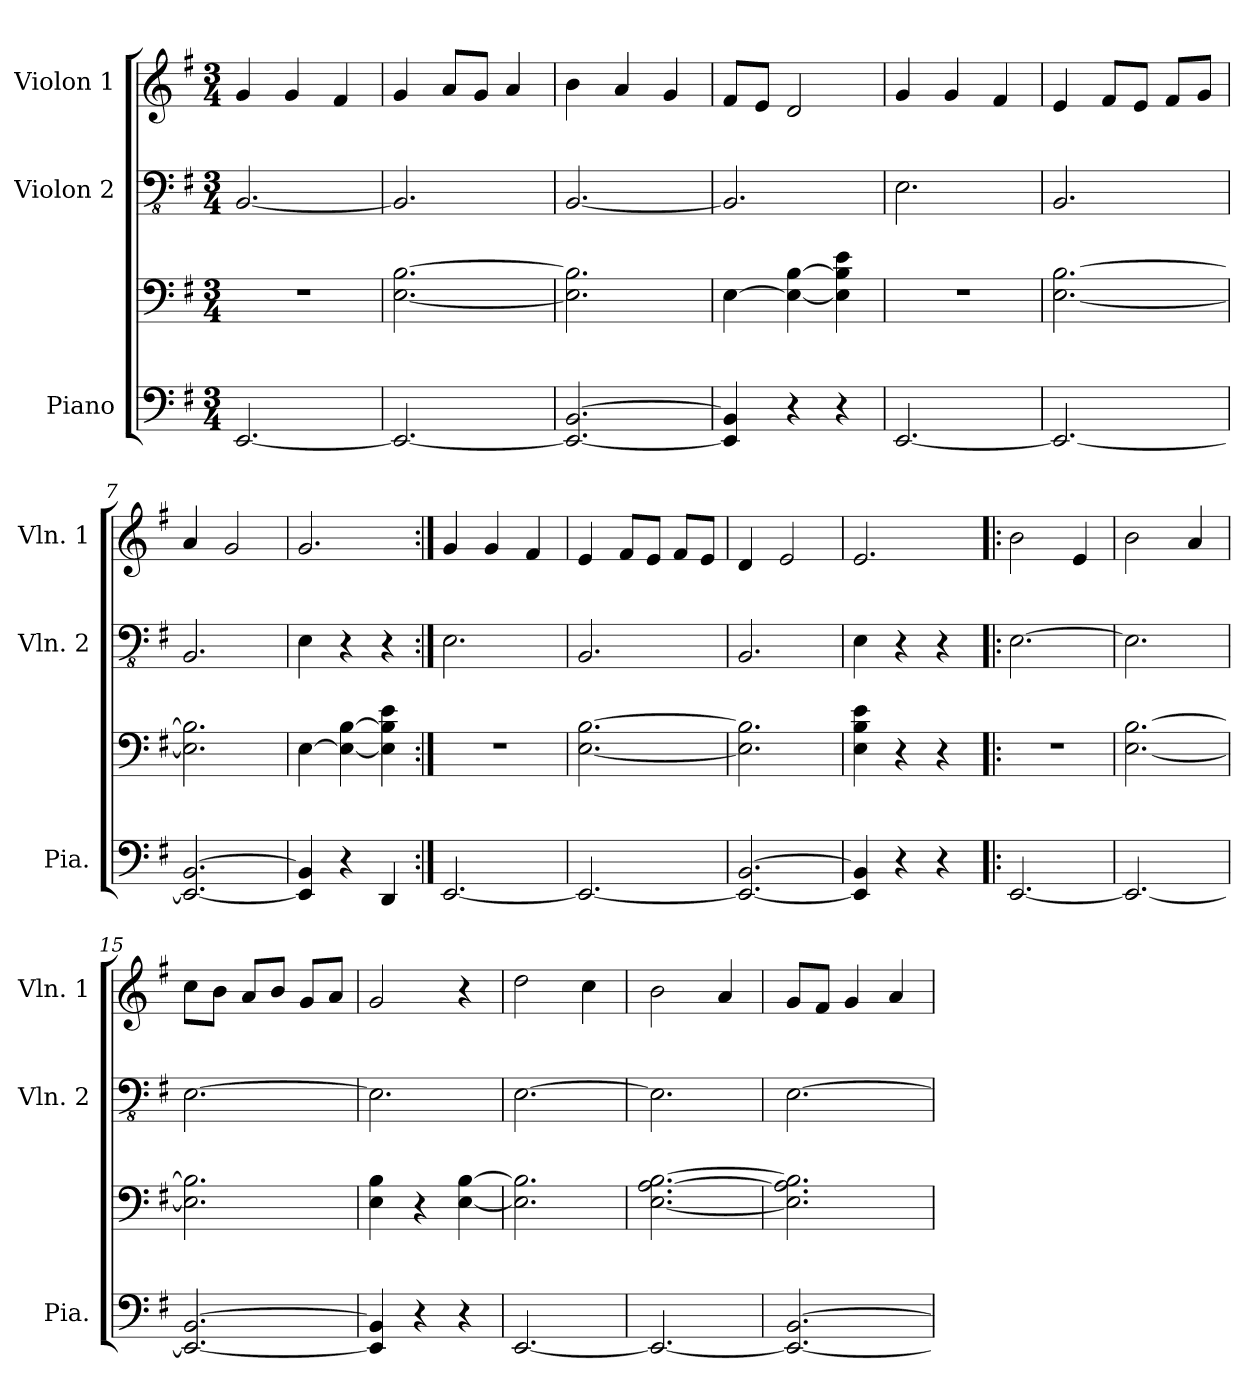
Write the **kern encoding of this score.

**kern	**kern	**kern	**kern
*part3	*part3	*part2	*part1
*staff4	*staff3	*staff2	*staff1
*I"Piano	*	*I"Violon 2	*I"Violon 1
*I'Pia.	*	*I'Vln. 2	*I'Vln. 1
*clefF4	*clefF4	*clefFv4	*clefG2
*k[f#]	*k[f#]	*k[f#]	*k[f#]
*M3/4	*M3/4	*M3/4	*M3/4
=1	=1	=1	=1
[2.EE/	2.r	[2.BBB/	4g/
.	.	.	4g/
.	.	.	4f#/
=2	=2	=2	=2
2.EE/_	[2.E\ [2.B\	2.BBB/]	4g/
.	.	.	8a/L
.	.	.	8g/J
.	.	.	4a/
=3	=3	=3	=3
2.EE/_ [2.BB/	2.E\] 2.B\]	[2.BBB/	4b\
.	.	.	4a/
.	.	.	4g/
=4	=4	=4	=4
4EE/] 4BB/]	[4E\	2.BBB/]	8f#/L
.	.	.	8e/J
4r	4E\_ [4B\	.	2d/
4r	4E\] 4B\] 4e\	.	.
=5	=5	=5	=5
[2.EE/	2.r	2.EE\	4g/
.	.	.	4g/
.	.	.	4f#/
=6	=6	=6	=6
2.EE/_	[2.E\ [2.B\	2.BBB/	4e/
.	.	.	8f#/L
.	.	.	8e/J
.	.	.	8f#/L
.	.	.	8g/J
=7	=7	=7	=7
2.EE/_ [2.BB/	2.E\] 2.B\]	2.BBB/	4a/
.	.	.	2g/
=8	=8	=8	=8
4EE/] 4BB/]	[4E\	4EE\	2.g/
4r	4E\_ [4B\	4r	.
4DD/	4E\] 4B\] 4e\	4r	.
=9:|!	=9:|!	=9:|!	=9:|!
[2.EE/	2.r	2.EE\	4g/
.	.	.	4g/
.	.	.	4f#/
=10	=10	=10	=10
2.EE/_	[2.E\ [2.B\	2.BBB/	4e/
.	.	.	8f#/L
.	.	.	8e/J
.	.	.	8f#/L
.	.	.	8e/J
=11	=11	=11	=11
2.EE/_ [2.BB/	2.E\] 2.B\]	2.BBB/	4d/
.	.	.	2e/
=12	=12	=12	=12
4EE/] 4BB/]	4E\ 4B\ 4e\	4EE\	2.e/
4r	4r	4r	.
4r	4r	4r	.
=13!|:	=13!|:	=13!|:	=13!|:
[2.EE/	2.r	[2.EE\	2b\
.	.	.	4e/
=14	=14	=14	=14
2.EE/_	[2.E\ [2.B\	2.EE\]	2b\
.	.	.	4a/
=15	=15	=15	=15
2.EE/_ [2.BB/	2.E\] 2.B\]	[2.EE\	8cc\L
.	.	.	8b\J
.	.	.	8a/L
.	.	.	8b/J
.	.	.	8g/L
.	.	.	8a/J
=16	=16	=16	=16
4EE/] 4BB/]	4E\ 4B\	2.EE\]	2g/
4r	4r	.	.
4r	[4E\ [4B\	.	4r
=17	=17	=17	=17
[2.EE/	2.E\] 2.B\]	[2.EE\	2dd\
.	.	.	4cc\
=18	=18	=18	=18
2.EE/_	[2.E\ [2.A\ [2.B\	2.EE\]	2b\
.	.	.	4a/
=19	=19	=19	=19
2.EE/_ [2.BB/	2.E\] 2.A\] 2.B\]	[2.EE\	8g/L
.	.	.	8f#/J
.	.	.	4g/
.	.	.	4a/
=	=	=	=
*-	*-	*-	*-
